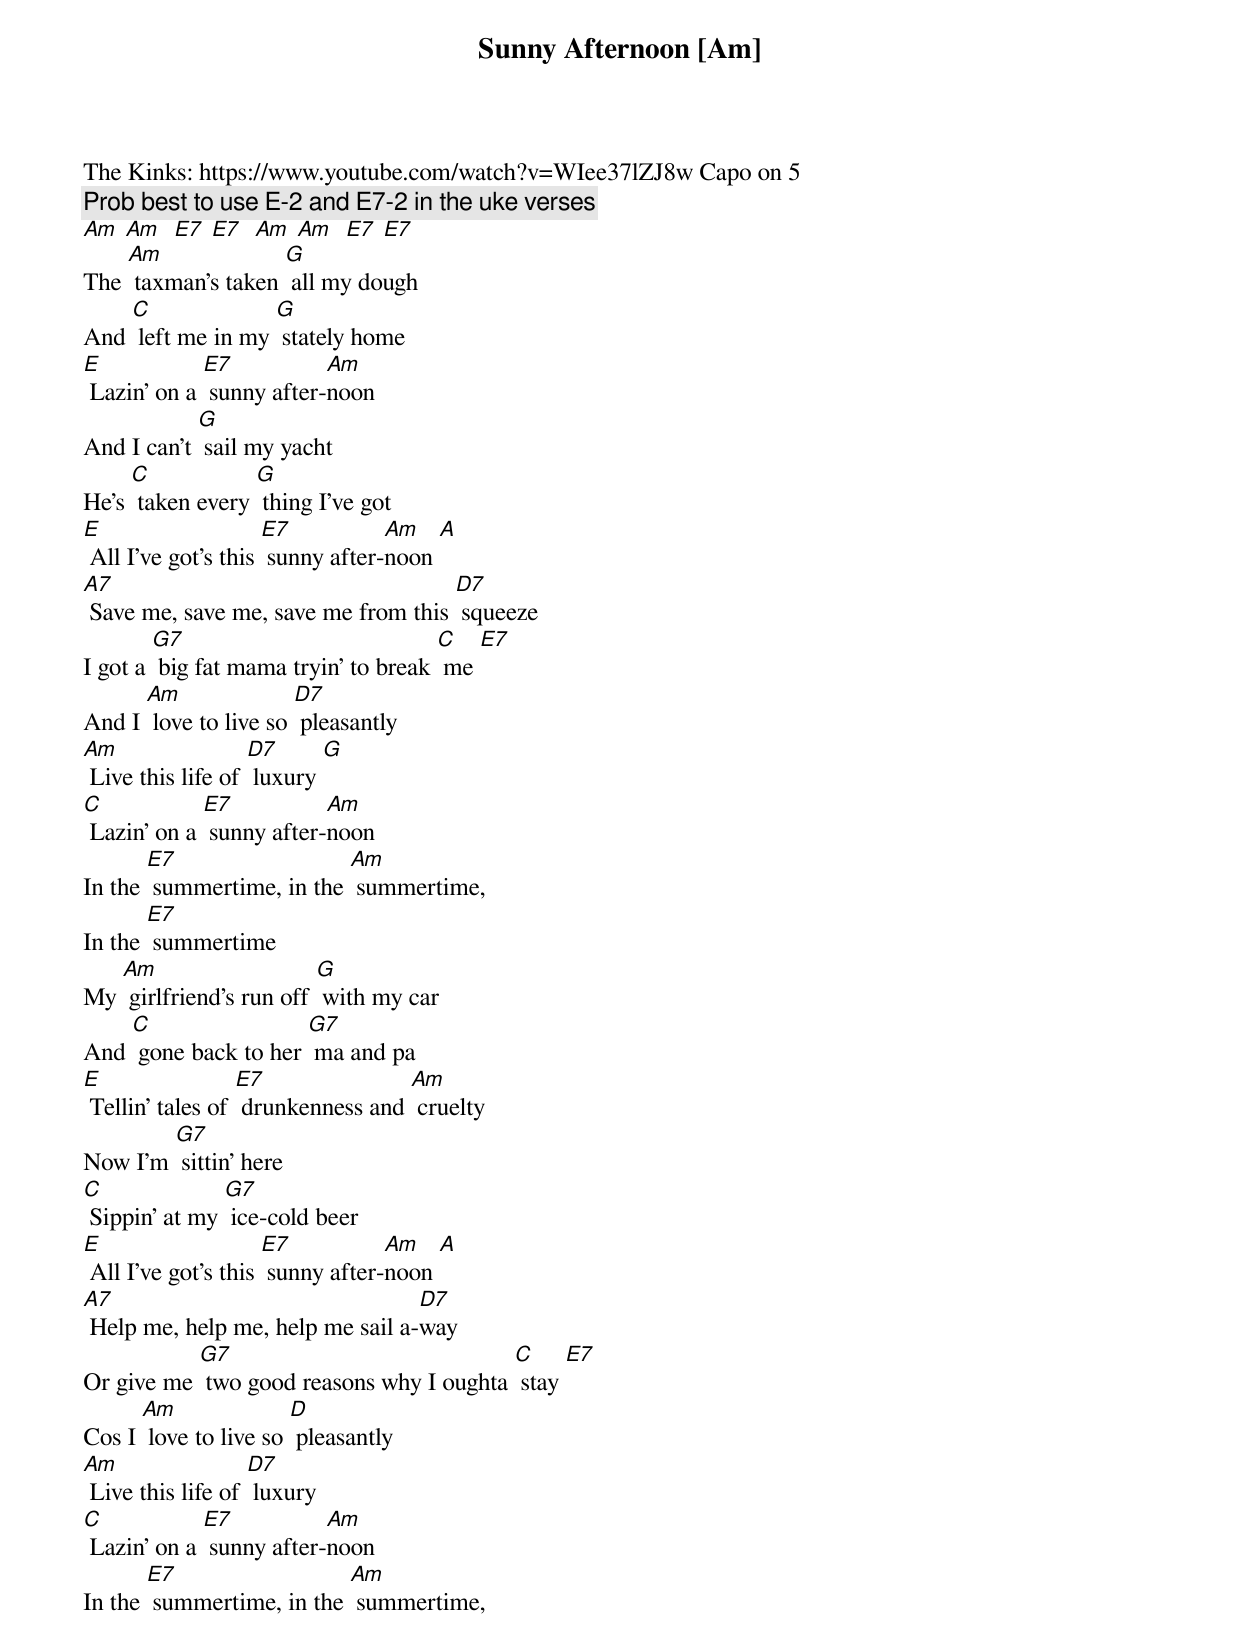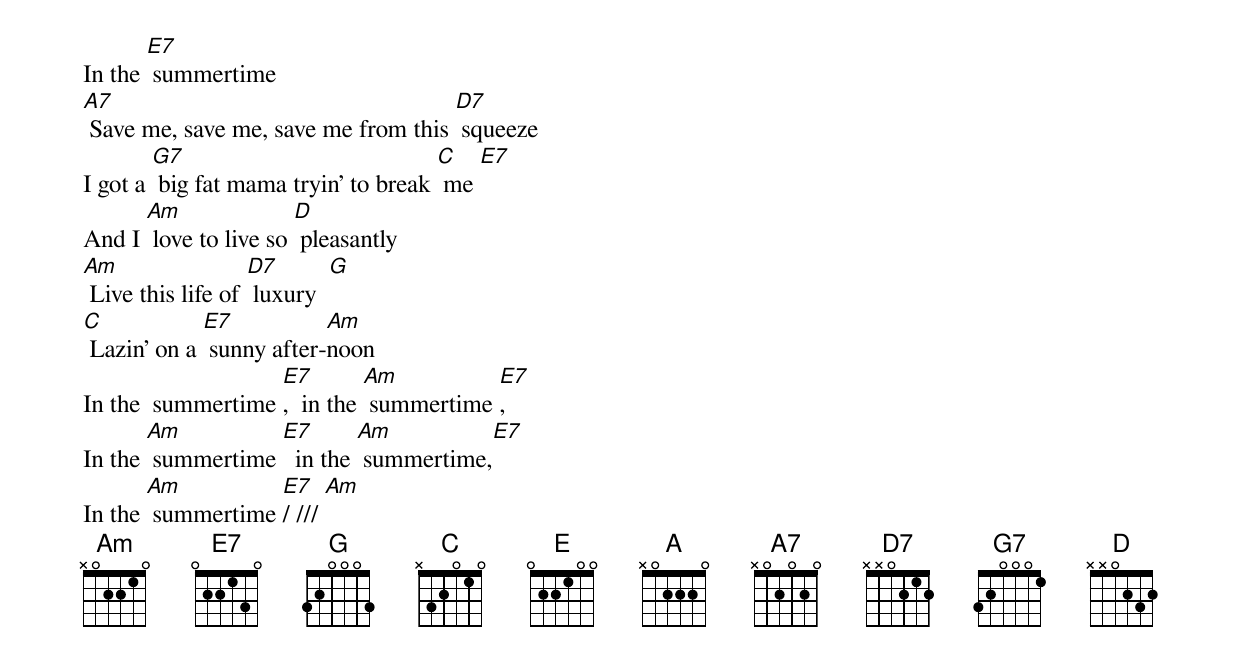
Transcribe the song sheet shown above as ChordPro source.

{t: Sunny Afternoon [Am] }
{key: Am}
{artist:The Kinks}
The Kinks: https://www.youtube.com/watch?v=WIee37lZJ8w Capo on 5
{c: Prob best to use [E-2] and [E7-2] in the uke verses}
[Am] [Am]  [E7] [E7]  [Am] [Am]  [E7] [E7]
The [Am] taxman’s taken [G] all my dough
And [C] left me in my [G] stately home
[E] Lazin’ on a [E7] sunny after-[Am]noon
And I can’t [G] sail my yacht
He’s [C] taken every [G] thing I’ve got
[E] All I’ve got’s this [E7] sunny after-[Am]noon [A]
{c: }
[A7] Save me, save me, save me from this [D7] squeeze
I got a [G7] big fat mama tryin’ to break [C] me [E7]
And I [Am] love to live so [D7] pleasantly
[Am] Live this life of [D7] luxury [G]
[C] Lazin’ on a [E7] sunny after-[Am]noon
In the [E7] summertime, in the [Am] summertime,
In the [E7] summertime
{c: }
My [Am] girlfriend’s run off [G] with my car
And [C] gone back to her [G7] ma and pa
[E] Tellin’ tales of [E7] drunkenness and [Am] cruelty
Now I’m [G7] sittin’ here
[C] Sippin’ at my [G7] ice-cold beer
[E] All I’ve got’s this [E7] sunny after-[Am]noon [A]
{c: }
[A7] Help me, help me, help me sail a-[D7]way
Or give me [G7] two good reasons why I oughta [C] stay [E7]
Cos I [Am] love to live so [D] pleasantly
[Am] Live this life of [D7] luxury
[C] Lazin’ on a [E7] sunny after-[Am]noon
In the [E7] summertime, in the [Am] summertime,
In the [E7] summertime
{c: }
[A7] Save me, save me, save me from this [D7] squeeze
I got a [G7] big fat mama tryin’ to break [C] me [E7]
And I [Am] love to live so [D] pleasantly
[Am] Live this life of [D7] luxury  [G]
[C] Lazin’ on a [E7] sunny after-[Am]noon
{c: }
In the  summertime [E7],  in the [Am] summertime [E7],
In the [Am] summertime [E7]  in the [Am] summertime,[E7]
In the [Am] summertime [E7]/ /// [Am]
